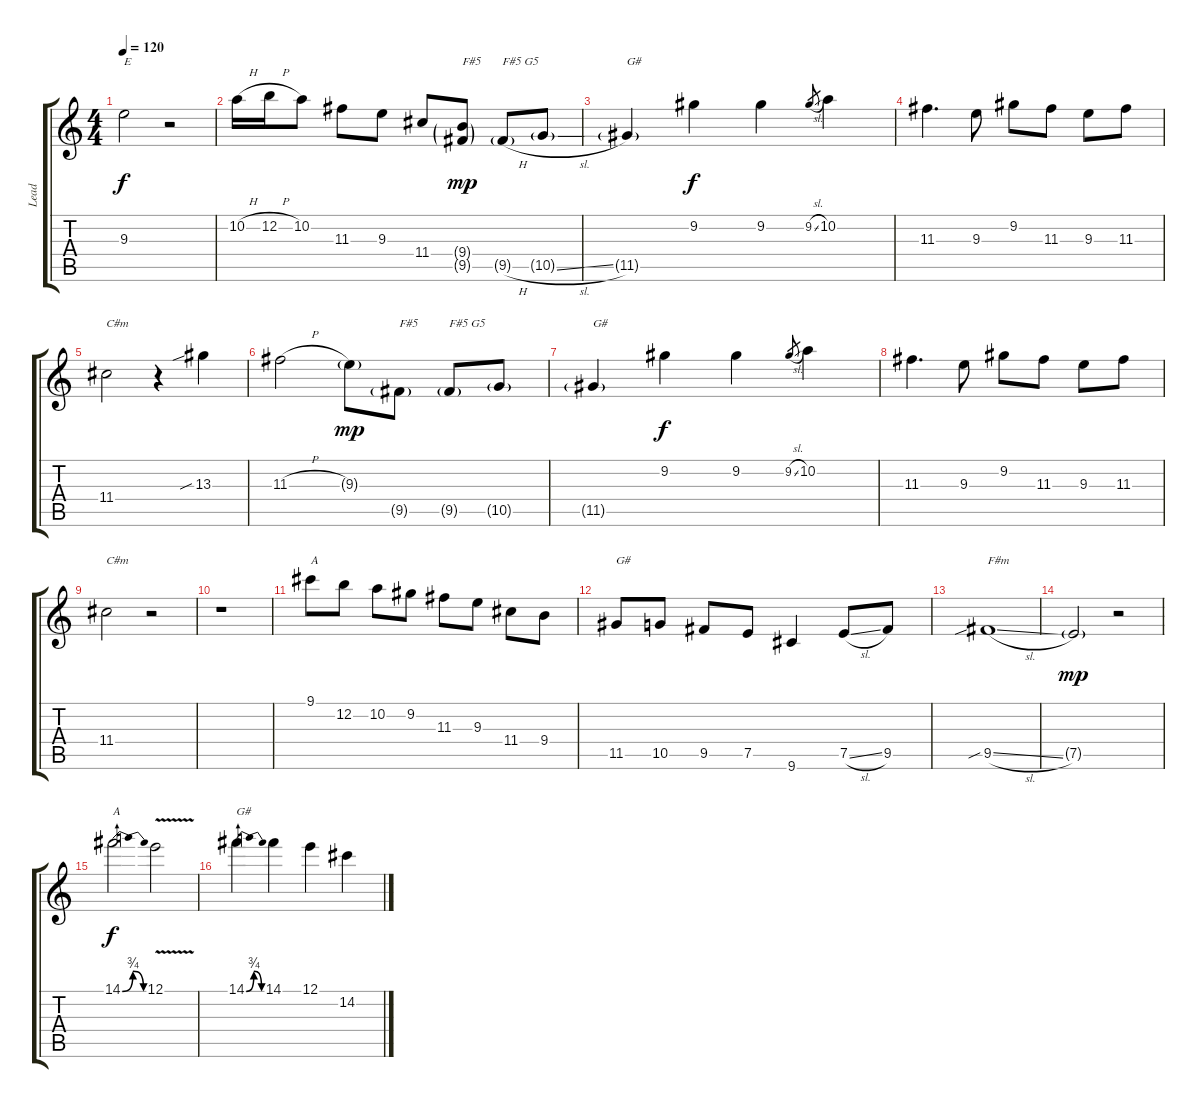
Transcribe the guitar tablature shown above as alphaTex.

\track ("Lead" "Lead") {instrument electricguitarjazz}
\staff {score tabs}
\tuning (E4 B3 G3 D3 A2 E2) {hide}
\ts (4 4)
\tempo 120
\clef g2
\ks c
9.3.2{txt "E" dy f} r.2 |
10.2{h}.16 12.2{h}.16 10.2.8 11.3.8 9.3.8 11.4.8 (9.4{g} 9.5{g}).8{txt "F#5" dy mp} 9.5{h g}.8{txt "F#5 G5"} 10.5{sl g}.8 |
11.5{g}.4{txt "G#"} 9.2.4{dy f} 9.2.4 9.2{sl}.8{gr} 10.2.4 |
11.3.4{d} 9.3.8 9.2.8 11.3.8 9.3.8 11.3.8 |
11.4.2{txt "C#m"} r.4 13.3{sib}.4 |
11.3{h}.2 9.3{g}.8{dy mp} 9.5{g}.8{txt "F#5"} 9.5{g}.8{txt "F#5 G5"} 10.5{g}.8 |
11.5{g}.4{txt "G#"} 9.2.4{dy f} 9.2.4 9.2{sl}.8{gr} 10.2.4 |
11.3.4{d} 9.3.8 9.2.8 11.3.8 9.3.8 11.3.8 |
11.4.2{txt "C#m"} r.2 |
r.1 |
9.1.8{txt "A"} 12.2.8 10.2.8 9.2.8 11.3.8 9.3.8 11.4.8 9.4.8 |
11.5.8{txt "G#"} 10.5.8 9.5.8 7.5.8 9.6.4 7.5{sl}.8 9.5.8 |
9.5{sib sl}.1{txt "F#m"} |
7.5{g}.2{dy mp} r.2 |
14.1{be (bendrelease 0 0 30 3 44 3 60 0)}.2{txt "A" dy f} 12.1{v}.2 |
14.1{be (bendrelease 0 0 30 3 30 3 60 0)}.4{txt "G#"} 14.1.4 12.1.4 14.2.4
